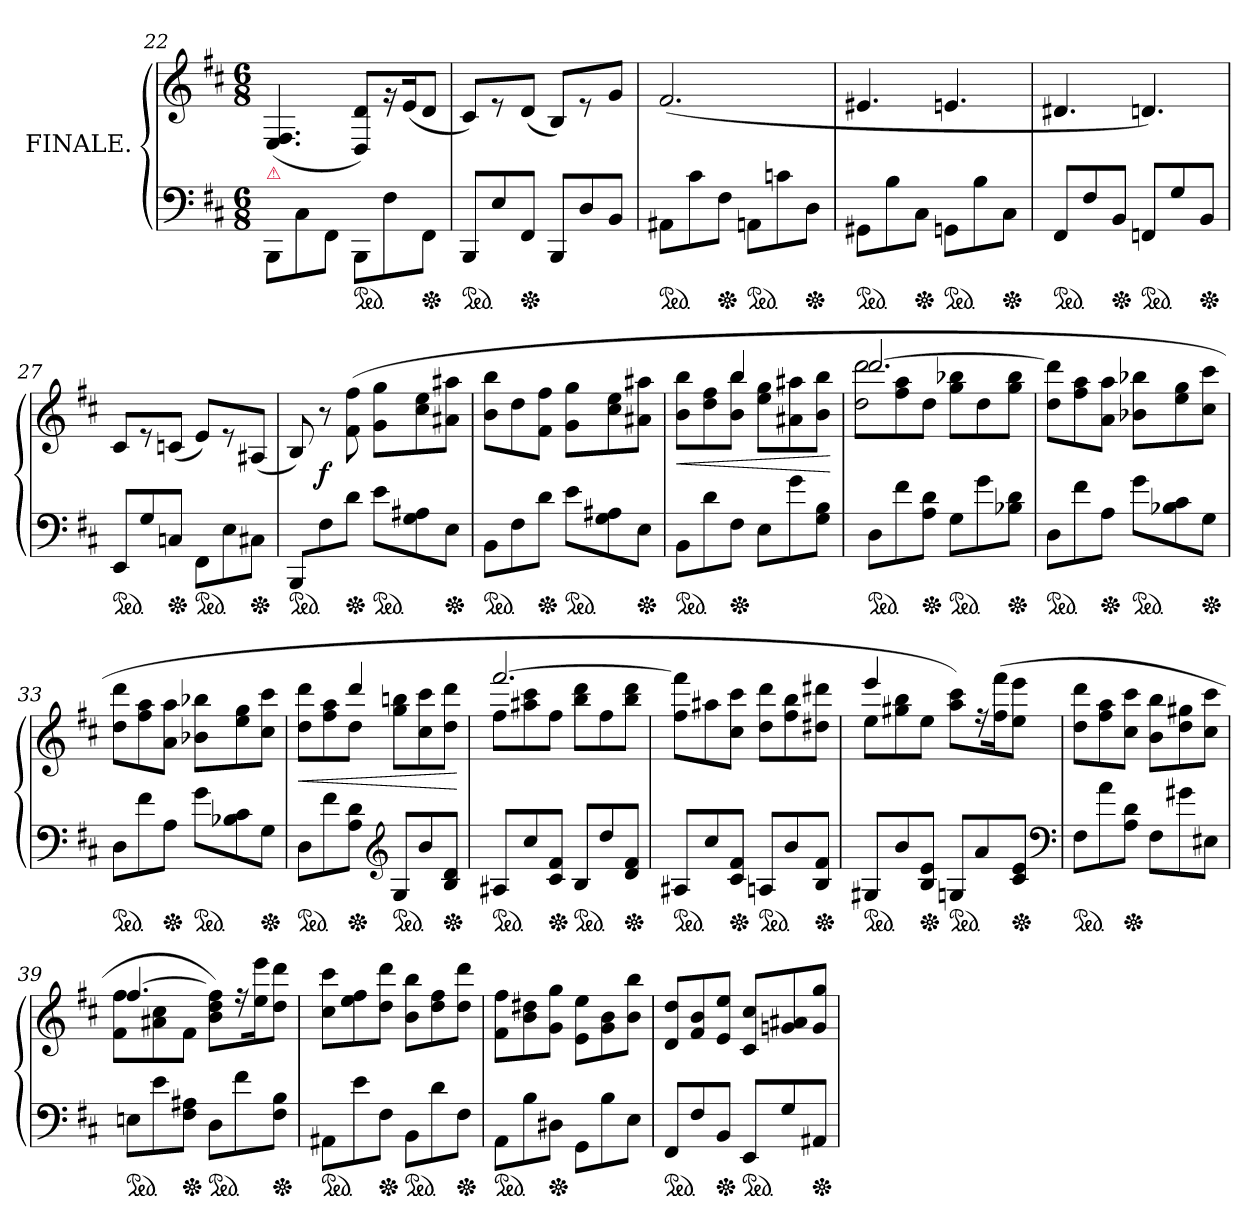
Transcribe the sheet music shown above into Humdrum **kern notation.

**kern	**kern	**dynam
*part1	*part1	*part1
*staff2	*staff1	*staff1/2
*I"FINALE.	*	*
*clefF4	*clefG2	*
*k[f#c#]	*k[f#c#]	*
*M6/8	*M6/8	*
=22	=22	=22
!	!LO:TX:b:color=crimson:t=⚠	!
8BBB\L	(>4.E/ 4.F#/	.
8C#\	.	.
8FF#\J	.	.
*ped	*	*
8BBB\L	8D/ 8d/L)	.
8F#	16rg	.
.	(<16eK	.
*Xped	*	*
8FF#J	8dJ	.
=23	=23	=23
*ped	*	*
8BBBL	8c#L)	.
8E	8re	.
*Xped	*	*
8FF#J	(<8dJ	.
8BBBL	8BL)	.
8D	8re	.
8BBJ	8gJ	.
=24	=24	=24
*ped	*	*
8AA#X\L	(>2.f#	.
8c#	.	.
*Xped	*	*
8F#J	.	.
*ped	*	*
8AAn\L	.	.
8cn	.	.
*Xped	*	*
8DJ	.	.
=25	=25	=25
*ped	*	*
8GG#X\L	4.e#X	.
8B	.	.
*Xped	*	*
8C#J	.	.
*ped	*	*
8GGn\L	4.en	.
8B	.	.
*Xped	*	*
8C#J	.	.
=26	=26	=26
*ped	*	*
8FF#L	4.d#X	.
8F#	.	.
*Xped	*	*
8BBJ	.	.
*ped	*	*
8FFnL	4.dn)	.
8G	.	.
*Xped	*	*
8BBJ	.	.
=27	=27	=27
*ped	*	*
8EEL	8c#L	.
8G	8re	.
*Xped	*	*
8CnJ	(<8cnJ	.
*ped	*	*
8FF#\L	8eL)	.
8E	8re	.
*Xped	*	*
8C#XJ	(<8A#XJ	.
=28	=28	=28
!LO:TX:a:color=crimson:t=⚠	!	!
*ped	*	*
8BBB/L	8B/)	.
8F#\	8r	f
*Xped	*	*
8d\J	(>8f# 8ff#	.
*ped	*	*
8eL	8g 8ggL	.
8G 8A#X	8cc# 8ee	.
*Xped	*	*
8EJ	8a#X 8aa#XJ	.
=29	=29	=29
*ped	*	*
8BBL	8b 8bbL	.
8F#	8dd	.
*Xped	*	*
8dJ	8f# 8ff#J	.
*ped	*	*
8eL	8g 8ggL	.
8G 8A#X	8cc# 8ee	.
*Xped	*	*
8EJ	8a#X 8aa#XJ	.
=30	=30	=30
*	*^	*
*ped	*	*	*
8BBL	4ryy	8b 8bbL	<
8d	.	8dd 8ff#	.
*Xped	*	*	*
8F#J	4bb	8b 8bbJ	.
8EL	.	8ee 8ggL	.
8g	4ryy	8a#X 8aa#X	.
8G 8BJ	.	8b 8bbJ	.
*	*v	*v	*
.	.	[
=31	=31	=31
*	*^	*
!	!	!LO:N:vis=2	!
*ped	*	*	*
8DL	[2.ddd	8dd 8ddd	.
8f#	.	8ff# 8aa	.
*Xped	*	*	*
8A 8dJ	.	8ddJ	.
*ped	*	*	*
8GL	.	8gg 8bb-XL	.
8g	.	8dd	.
*Xped	*	*	*
8B-X 8dJ	.	8gg 8bb-J	.
*	*v	*v	*
=32	=32	=32
*ped	*	*
8DL	8dd 8ddd]L	.
8f#	8ff# 8aa	.
*Xped	*	*
8AJ	8a 8aaJ	.
*ped	*	*
8gL	8b-X 8bb-XL	.
8B-X 8c#	8ee 8gg	.
*Xped	*	*
8GJ	8cc# 8ccc#J	.
=33	=33	=33
*ped	*	*
8DL	8dd 8dddL	.
8f#	8ff# 8aa	.
*Xped	*	*
8AJ	8a 8aaJ	.
*ped	*	*
8gL	8b-X 8bb-XL	.
8B-X 8c#	8ee 8gg	.
*Xped	*	*
8GJ	8cc# 8ccc#J	.
=34	=34	=34
*	*^	*
*ped	*	*	*
8DL	4ryy	8dd 8dddL	<
8f#	.	8ff# 8aa	.
*Xped	*	*	*
8A 8dJ	4ddd	8ddJ	.
*clefG2	*	*	*
*ped	*	*	*
8GL	.	8gg 8bbnL	.
8b	4ryy	8cc# 8ccc#	.
*Xped	*	*	*
8B 8dJ	.	8dd 8dddJ	.
*	*v	*v	*
.	.	[
=35	=35	=35
*	*^	*
*ped	*	*	*
8A#XL	[2.fff#	8ff#L	.
8cc#	.	8aa#X 8ccc#	.
*Xped	*	*	*
8c# 8f#J	.	8ff#J	.
*ped	*	*	*
8BL	.	8bb 8dddL	.
8dd	.	8ff#	.
*Xped	*	*	*
8d 8f#J	.	8bb 8dddJ	.
*	*v	*v	*
=36	=36	=36
*ped	*	*
8A#XL	8ff# 8fff#]L	.
8cc#	8aa#X	.
*Xped	*	*
8c# 8f#J	8cc# 8ccc#J	.
*ped	*	*
8AnL	8dd\ 8ddd\L	.
8b	8ff# 8bb	.
*Xped	*	*
8B 8f#J	8dd#X 8ddd#XJ	.
=37	=37	=37
*	*^	*
*ped	*	*	*
8G#XL	4eee	8eeL	.
8b	.	8gg#X 8bb	.
*Xped	*	*	*
8B 8eJ	8ryy	8eeJ	.
*ped	*	*	*
8GnL	8aa\ 8ccc#\L)	4.ryy	.
8a	16rff	.	.
.	(>16ff# 16fff#K	.	.
*Xped	*	*	*
8c# 8eJ	8ee 8eeeJ	.	.
*	*v	*v	*
*clefF4	*	*
=38	=38	=38
*ped	*	*
8F#L	8dd 8dddL	.
8a	8ff# 8aa	.
*Xped	*	*
8A 8dJ	8cc# 8ccc#J	.
8F#L	8b 8bbL	.
8g#X	8dd 8gg#X	.
8E#XJ	8cc# 8ccc#J	.
=39	=39	=39
*	*^	*
*ped	*	*	*
8EnL	[4.ff#	8f# 8ff#L	.
8e	.	8a#X 8cc#	.
*Xped	*	*	*
8F# 8A#XJ	.	8f#J	.
*ped	*	*	*
8DL	8b\ 8dd\ 8ff#]\L)	4.ryy	.
8f#	16r	.	.
.	16ee 16eeeK	.	.
*Xped	*	*	*
8F# 8BJ	8dd 8dddJ	.	.
*	*v	*v	*
=40	=40	=40
*ped	*	*
8AA#XL	8cc# 8ccc#L	.
8e	8ee 8ff#	.
*Xped	*	*
8F#J	8dd 8dddJ	.
*ped	*	*
8BBL	8b 8bbL	.
8d	8dd 8ff#	.
*Xped	*	*
8F#J	8dd 8dddJ	.
=41	=41	=41
*ped	*	*
8AAL	8f# 8ff#L	.
8B	8b 8dd#X	.
*Xped	*	*
8D#XJ	8g 8ggJ	.
8GGL	8e 8eeL	.
8B	8g 8b	.
8EJ	8b 8bbJ	.
=42	=42	=42
*ped	*	*
8FF#L	8d 8ddL	.
8F#	8f# 8b	.
*Xped	*	*
8BBJ	8e 8eeJ	.
*ped	*	*
8EEL	8c# 8cc#L	.
8G	8gn 8a#X	.
*Xped	*	*
8AA#XJ	8g 8ggJ	.
=	=	=
*-	*-	*-
